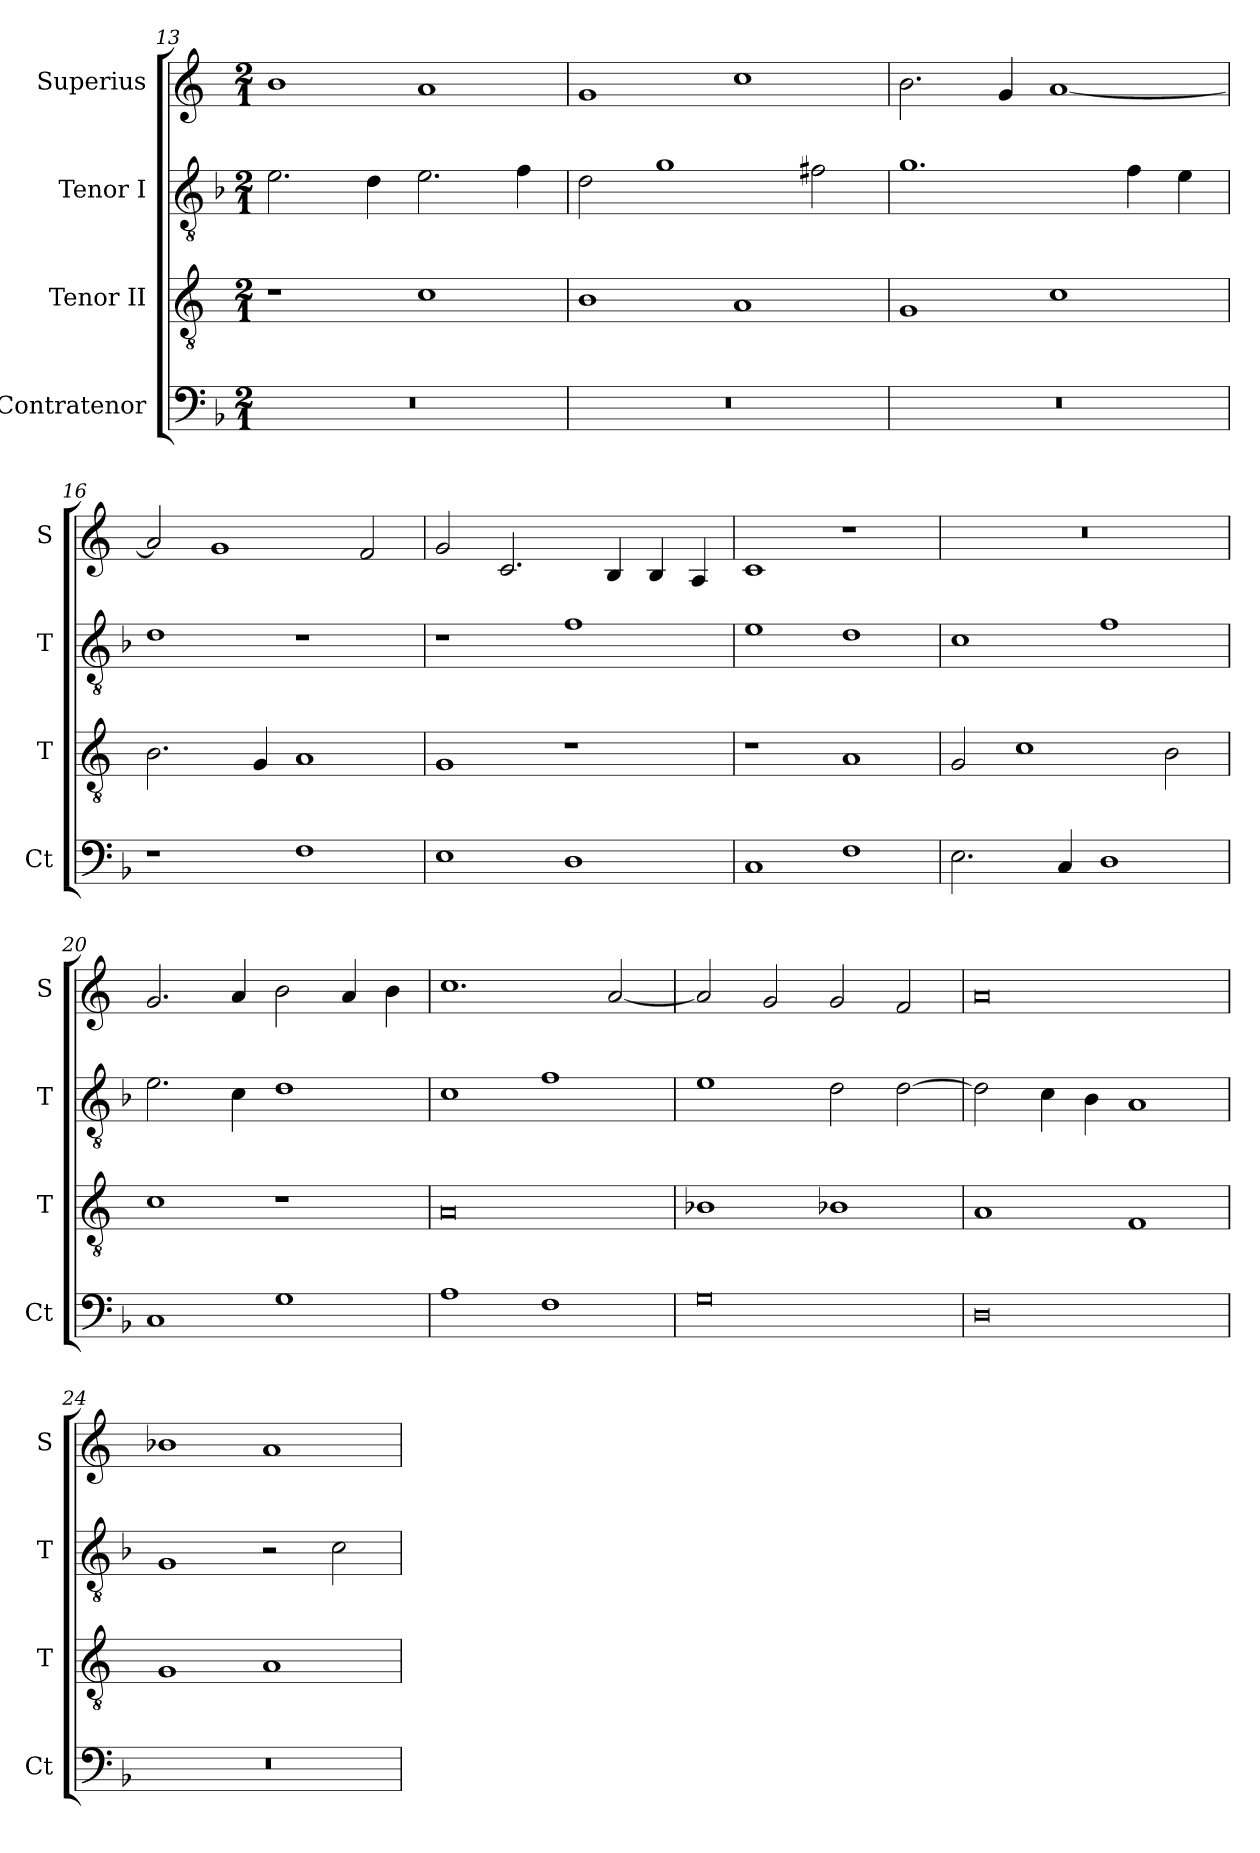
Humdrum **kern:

**kern	**kern	**kern	**kern
*part4	*part3	*part2	*part1
*staff4	*staff3	*staff2	*staff1
*I"Contratenor	*I"Tenor II	*I"Tenor I	*I"Superius
*I'Ct	*I'T	*I'T	*I'S
*clefF4	*clefGv2	*clefGv2	*clefG2
*k[b-]	*k[]	*k[b-]	*k[]
*M2/1	*M2/1	*M2/1	*M2/1
=13	=13	=13	=13
0r	1r	2.e\	1b
.	.	4d\	.
.	1c	2.e\	1a
.	.	4f\	.
=14	=14	=14	=14
0r	1B	2d\	1g
.	.	1g	.
.	1A	.	1cc
.	.	2f#X\	.
=15	=15	=15	=15
0r	1G	1.g	2.b\
.	.	.	4g/
.	1c	.	[1a
.	.	4f\	.
.	.	4e\	.
=16	=16	=16	=16
1r	2.B\	1d	2a/]
.	.	.	1g
.	4G/	.	.
1F	1A	1r	.
.	.	.	2f/
=17	=17	=17	=17
1E	1G	1r	2g/
.	.	.	2.c/
1D	1r	1f	.
.	.	.	4B/
.	.	.	4B/
.	.	.	4A/
=18	=18	=18	=18
1C	1r	1e	1c
1F	1A	1d	1r
=19	=19	=19	=19
2.E\	2G/	1c	0r
.	1c	.	.
4C/	.	.	.
1D	.	1f	.
.	2B\	.	.
=20	=20	=20	=20
1C	1c	2.e\	2.g/
.	.	4c\	4a/
1G	1r	1d	2b\
.	.	.	4a/
.	.	.	4b\
=21	=21	=21	=21
1A	0A	1c	1.cc
1F	.	1f	.
.	.	.	[2a/
=22	=22	=22	=22
0G	1B-X	1e	2a/]
.	.	.	2g/
.	1B-X	2d\	2g/
.	.	[2d\	2f/
=23	=23	=23	=23
0D	1A	2d\]	0a
.	.	4c\	.
.	.	4B-\	.
.	1F	1A	.
=24	=24	=24	=24
0r	1G	1G	1b-X
.	1A	2r	1a
.	.	2c\	.
=	=	=	=
*-	*-	*-	*-
